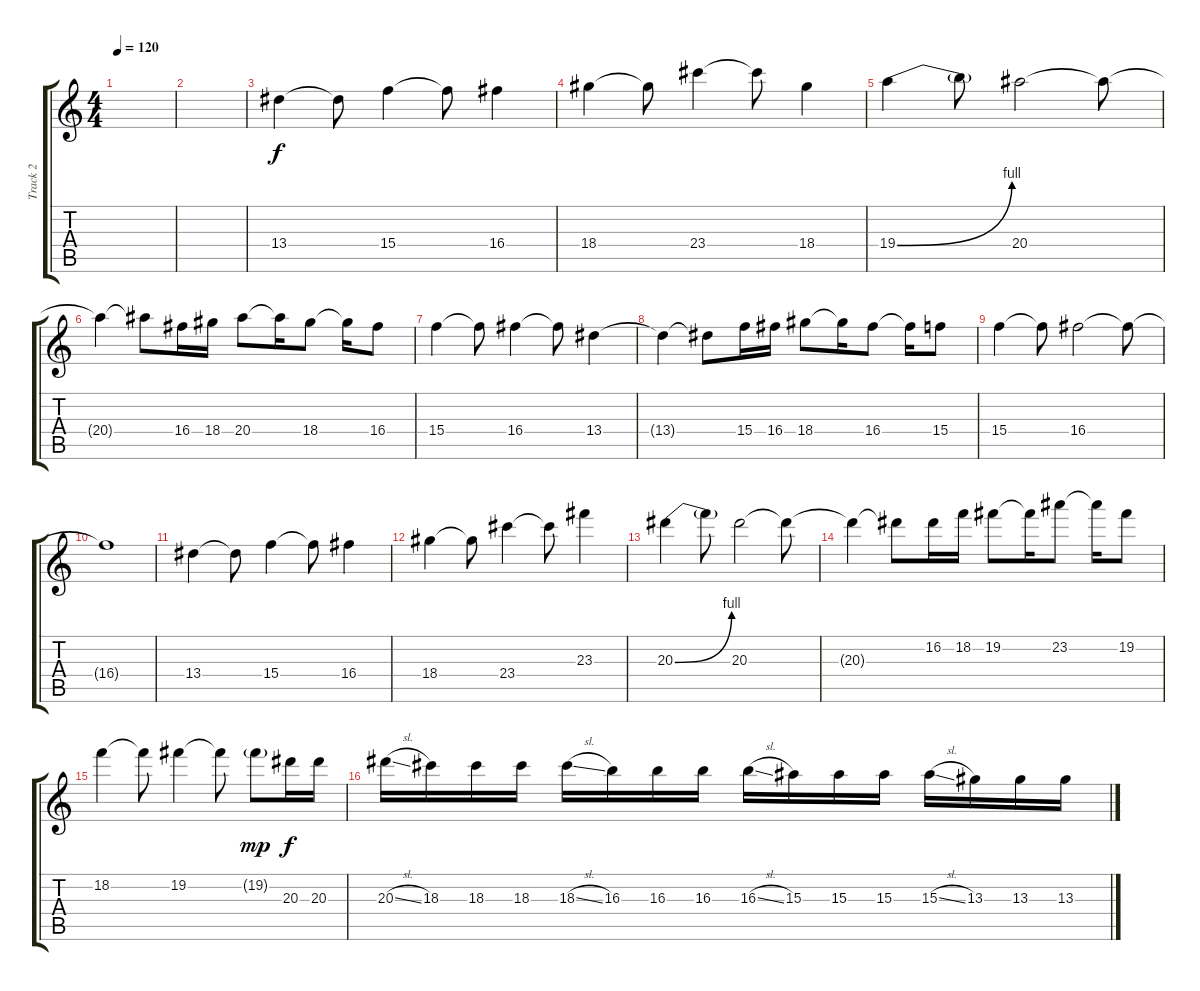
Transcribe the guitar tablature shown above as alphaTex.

\track ("Track 2" "Track 2") {instrument distortionguitar}
\staff {score tabs}
\tuning (E4 B3 G3 D3 A2 E2) {hide}
\ts (4 4)
\tempo 120
\clef g2
\ks c
|
|
13.4.4 13.4{t}.8 15.4.4 15.4{t}.8 16.4.4 |
18.4.4 18.4{t}.8 23.4.4 23.4{t}.8 18.4.4 |
19.4{be (bend 0 0 60 4)}.4 19.4{t}.8 20.4.2 20.4{t}.8 |
20.4{t}.4 20.4{t}.8 16.4.16 18.4.16 20.4.8 20.4{t}.16 18.4.8 18.4{t}.16 16.4.8 |
15.4.4 15.4{t}.8 16.4.4 16.4{t}.8 13.4.4 |
13.4{t}.4 13.4{t}.8 15.4.16 16.4.16 18.4.8 18.4{t}.16 16.4.8 16.4{t}.16 15.4.8 |
15.4.4 15.4{t}.8 16.4.2 16.4{t}.8 |
16.4{t}.1 |
13.4.4 13.4{t}.8 15.4.4 15.4{t}.8 16.4.4 |
18.4.4 18.4{t}.8 23.4.4 23.4{t}.8 23.3.4 |
20.3{be (bend 0 0 60 4)}.4 20.3{t}.8 20.3.2 20.3{t}.8 |
20.3{t}.4 20.3{t}.8 16.2.16 18.2.16 19.2.8 19.2{t}.16 23.2.8 23.2{t}.16 19.2.8 |
18.2.4 18.2{t}.8 19.2.4 19.2{t}.8 19.2{g}.8{dy mp} 20.3.16{dy f} 20.3.16 |
20.3{sl}.16 18.3.16 18.3.16 18.3.16 18.3{sl}.16 16.3.16 16.3.16 16.3.16 16.3{sl}.16 15.3.16 15.3.16 15.3.16 15.3{sl}.16 13.3.16 13.3.16 13.3.16
